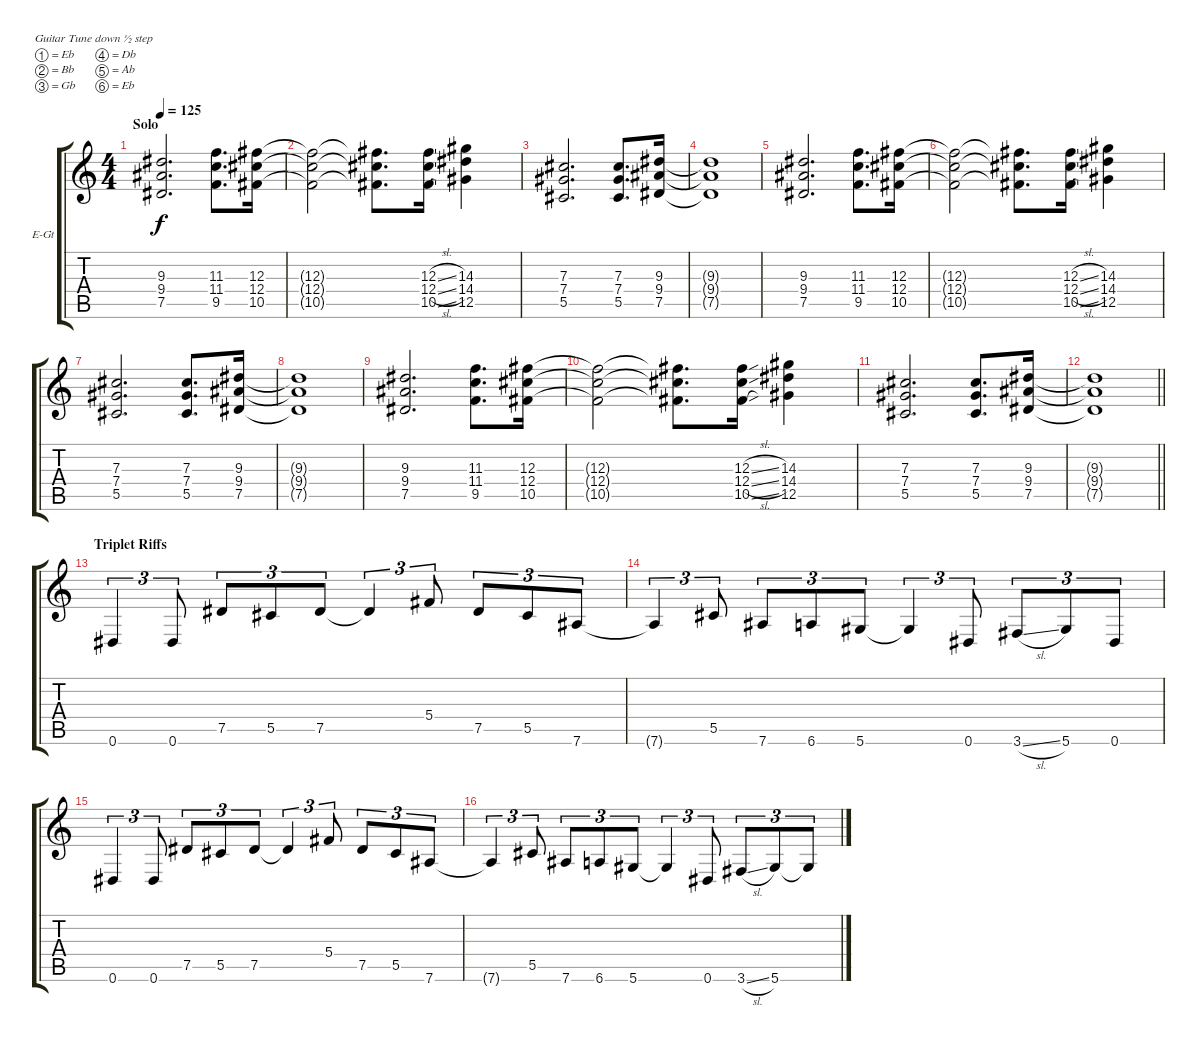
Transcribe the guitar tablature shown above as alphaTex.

\bracketExtendMode groupsimilarinstruments
\firstSystemTrackNameOrientation horizontal
\otherSystemsTrackNameOrientation horizontal
\track ("Iommi Rythym" "E-Gt") {instrument distortionguitar}
\staff {score tabs}
\tuning (Eb4 Bb3 Gb3 Db3 Ab2 Eb2)
\ts (4 4)
\section ("" "Solo")
\tempo 125
\clef g2
\ks c
(9.3 9.4 7.5).2{d dy f} (11.3 11.4 9.5).8{d} (12.3 12.4 10.5).16 |
(12.3{t} 12.4{t} 10.5{t}).2 (12.3{t} 12.4{t} 10.5{t}).8{d} (12.3{sl} 12.4{sl} 10.5{sl}).16 (14.3 14.4 12.5).4 |
(7.3 7.4 5.5).2{d} (7.3 7.4 5.5).8{d} (9.3 9.4 7.5).16 |
(9.3{t} 9.4{t} 7.5{t}).1 |
(9.3 9.4 7.5).2{d} (11.3 11.4 9.5).8{d} (12.3 12.4 10.5).16 |
(12.3{t} 12.4{t} 10.5{t}).2 (12.3{t} 12.4{t} 10.5{t}).8{d} (12.3{sl} 12.4{sl} 10.5{sl}).16 (14.3 14.4 12.5).4 |
(7.3 7.4 5.5).2{d} (7.3 7.4 5.5).8{d} (9.3 9.4 7.5).16 |
(9.3{t} 9.4{t} 7.5{t}).1 |
(9.3 9.4 7.5).2{d} (11.3 11.4 9.5).8{d} (12.3 12.4 10.5).16 |
(12.3{t} 12.4{t} 10.5{t}).2 (12.3{t} 12.4{t} 10.5{t}).8{d} (12.3{sl} 12.4{sl} 10.5{sl}).16 (14.3 14.4 12.5).4 |
(7.3 7.4 5.5).2{d} (7.3 7.4 5.5).8{d} (9.3 9.4 7.5).16 |
\barLineRight lightlight
(9.3{t} 9.4{t} 7.5{t}).1 |
\section ("" "Triplet Riffs")
0.6.4{tu (3 2)} 0.6.8{tu (3 2)} 7.5.8{tu (3 2)} 5.5.8{tu (3 2)} 7.5.8{tu (3 2)} 7.5{t}.4{tu (3 2)} 5.4.8{tu (3 2)} 7.5.8{tu (3 2)} 5.5.8{tu (3 2)} 7.6.8{tu (3 2)} |
7.6{t}.4{tu (3 2)} 5.5.8{tu (3 2)} 7.6.8{tu (3 2)} 6.6.8{tu (3 2)} 5.6.8{tu (3 2)} 5.6{t}.4{tu (3 2)} 0.6.8{tu (3 2)} 3.6{sl}.8{tu (3 2)} 5.6.8{tu (3 2)} 0.6.8{tu (3 2)} |
0.6.4{tu (3 2)} 0.6.8{tu (3 2)} 7.5.8{tu (3 2)} 5.5.8{tu (3 2)} 7.5.8{tu (3 2)} 7.5{t}.4{tu (3 2)} 5.4.8{tu (3 2)} 7.5.8{tu (3 2)} 5.5.8{tu (3 2)} 7.6.8{tu (3 2)} |
7.6{t}.4{tu (3 2)} 5.5.8{tu (3 2)} 7.6.8{tu (3 2)} 6.6.8{tu (3 2)} 5.6.8{tu (3 2)} 5.6{t}.4{tu (3 2)} 0.6.8{tu (3 2)} 3.6{sl}.8{tu (3 2)} 5.6.8{tu (3 2)} 5.6{t}.8{tu (3 2)}
